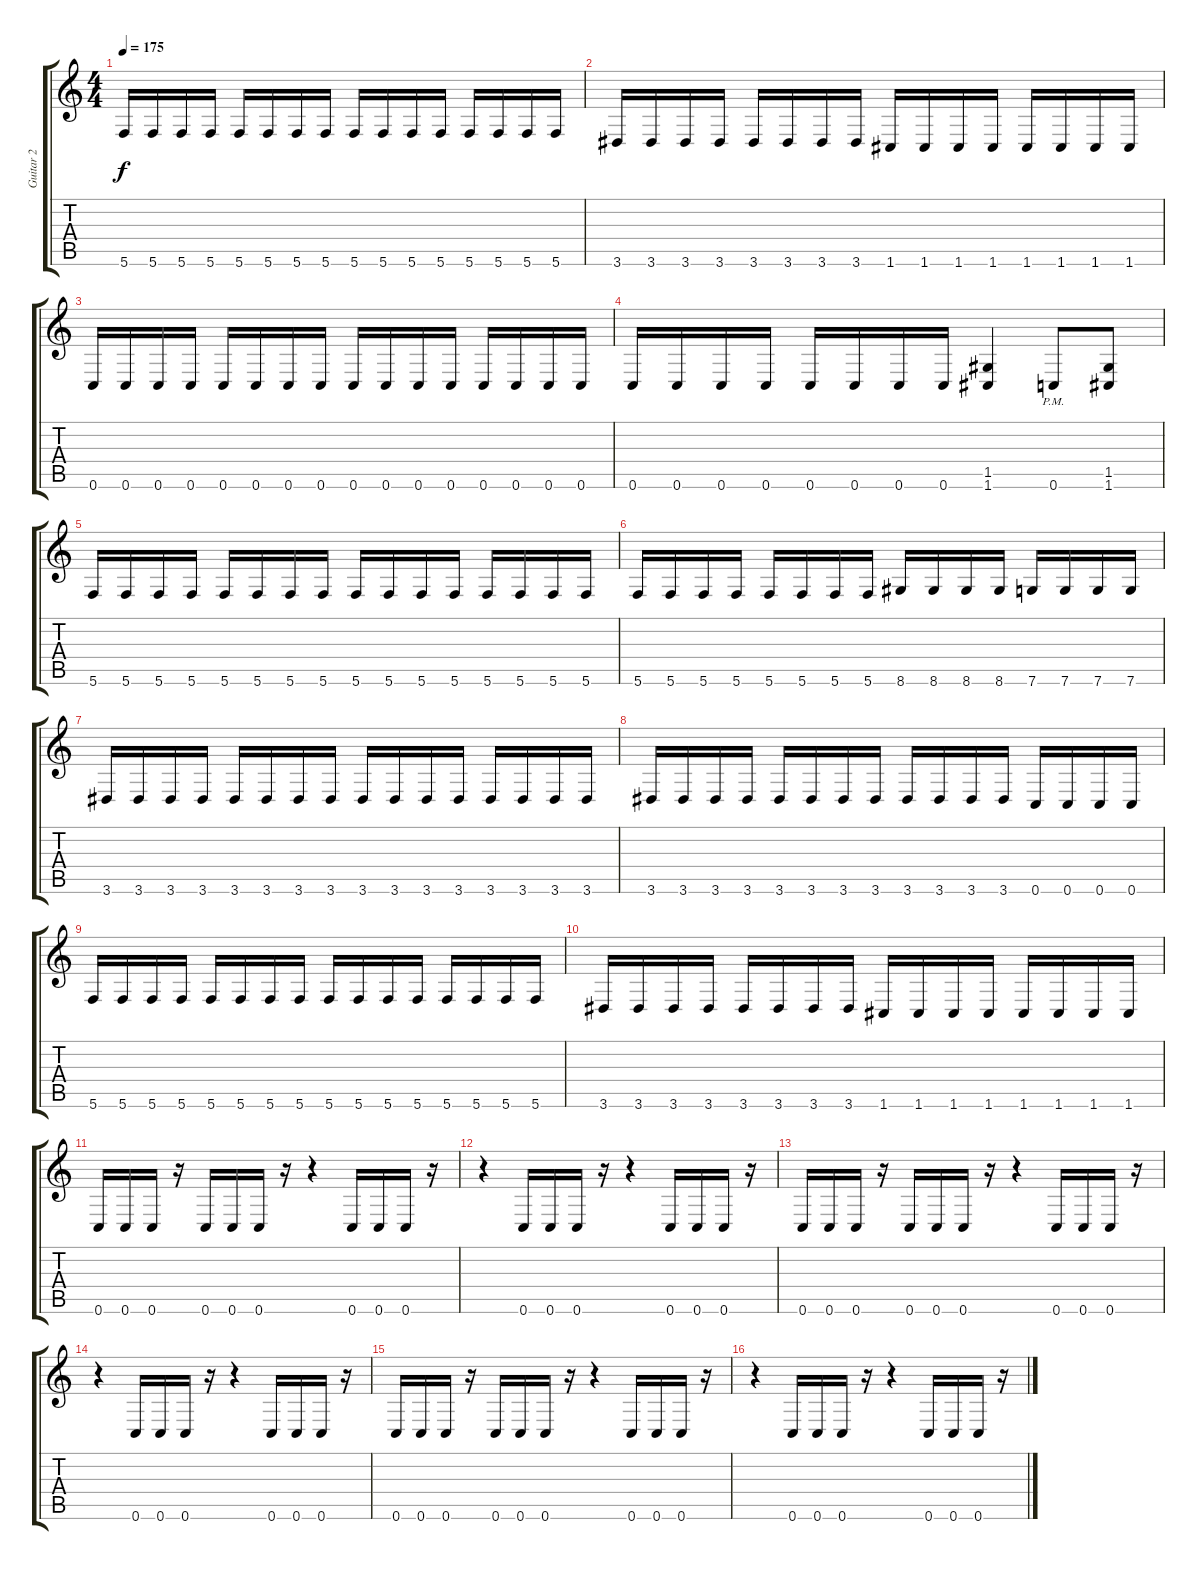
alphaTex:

\track ("Guitar 2" "Guitar 2") {instrument distortionguitar}
\staff {score tabs}
\tuning (D4 A3 F3 C3 G2 C2) {hide}
\ts (4 4)
\tempo 175
\clef g2
\ks c
5.6.16{dy f} 5.6.16 5.6.16 5.6.16 5.6.16 5.6.16 5.6.16 5.6.16 5.6.16 5.6.16 5.6.16 5.6.16 5.6.16 5.6.16 5.6.16 5.6.16 |
3.6.16 3.6.16 3.6.16 3.6.16 3.6.16 3.6.16 3.6.16 3.6.16 1.6.16 1.6.16 1.6.16 1.6.16 1.6.16 1.6.16 1.6.16 1.6.16 |
0.6.16 0.6.16 0.6.16 0.6.16 0.6.16 0.6.16 0.6.16 0.6.16 0.6.16 0.6.16 0.6.16 0.6.16 0.6.16 0.6.16 0.6.16 0.6.16 |
0.6.16 0.6.16 0.6.16 0.6.16 0.6.16 0.6.16 0.6.16 0.6.16 (1.5 1.6).4 0.6{pm}.8 (1.5 1.6).8 |
5.6.16 5.6.16 5.6.16 5.6.16 5.6.16 5.6.16 5.6.16 5.6.16 5.6.16 5.6.16 5.6.16 5.6.16 5.6.16 5.6.16 5.6.16 5.6.16 |
5.6.16 5.6.16 5.6.16 5.6.16 5.6.16 5.6.16 5.6.16 5.6.16 8.6.16 8.6.16 8.6.16 8.6.16 7.6.16 7.6.16 7.6.16 7.6.16 |
3.6.16 3.6.16 3.6.16 3.6.16 3.6.16 3.6.16 3.6.16 3.6.16 3.6.16 3.6.16 3.6.16 3.6.16 3.6.16 3.6.16 3.6.16 3.6.16 |
3.6.16 3.6.16 3.6.16 3.6.16 3.6.16 3.6.16 3.6.16 3.6.16 3.6.16 3.6.16 3.6.16 3.6.16 0.6.16 0.6.16 0.6.16 0.6.16 |
5.6.16 5.6.16 5.6.16 5.6.16 5.6.16 5.6.16 5.6.16 5.6.16 5.6.16 5.6.16 5.6.16 5.6.16 5.6.16 5.6.16 5.6.16 5.6.16 |
3.6.16 3.6.16 3.6.16 3.6.16 3.6.16 3.6.16 3.6.16 3.6.16 1.6.16 1.6.16 1.6.16 1.6.16 1.6.16 1.6.16 1.6.16 1.6.16 |
0.6.16 0.6.16 0.6.16 r.16 0.6.16 0.6.16 0.6.16 r.16 r.4 0.6.16 0.6.16 0.6.16 r.16 |
r.4 0.6.16 0.6.16 0.6.16 r.16 r.4 0.6.16 0.6.16 0.6.16 r.16 |
0.6.16 0.6.16 0.6.16 r.16 0.6.16 0.6.16 0.6.16 r.16 r.4 0.6.16 0.6.16 0.6.16 r.16 |
r.4 0.6.16 0.6.16 0.6.16 r.16 r.4 0.6.16 0.6.16 0.6.16 r.16 |
0.6.16 0.6.16 0.6.16 r.16 0.6.16 0.6.16 0.6.16 r.16 r.4 0.6.16 0.6.16 0.6.16 r.16 |
r.4 0.6.16 0.6.16 0.6.16 r.16 r.4 0.6.16 0.6.16 0.6.16 r.16
